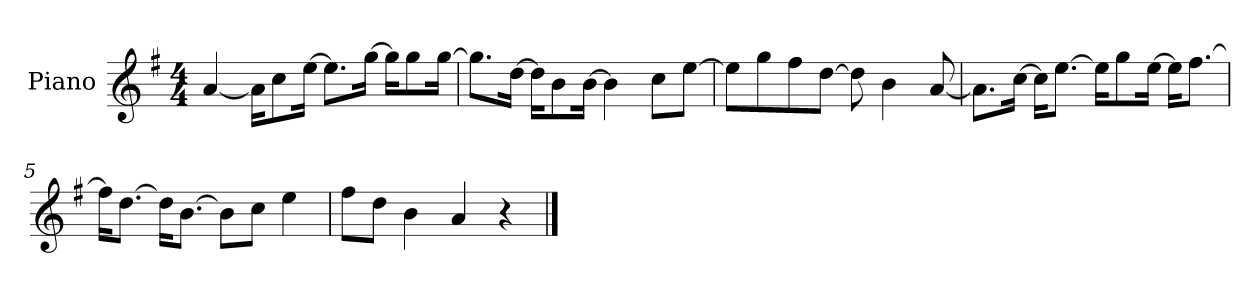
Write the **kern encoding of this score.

**kern
*part1
*staff1
*I"Piano
*I'P-no
*clefG2
*k[f#]
*M4/4
*MM90
=1
[4a/
16a\KL]
8cc\
[16ee\Jk
8.ee\L]
[16gg\Jk
16gg\KL]
8gg\
[16gg\Jk
=2
8.gg\L]
[16dd\Jk
16dd\KL]
8b\
[16b\Jk
4b\]
8cc\L
[8ee\J
=3
8ee\L]
8gg\
8ff#\
[8dd\J
8dd\]
4b\
[8a/
=4
8.a\L]
[16cc\Jk
16cc\KL]
[8.ee\J
16ee\KL]
8gg\
[16ee\Jk
16ee\KL]
[8.ff#\J
!!LO:LB:g=z
=5
16ff#\KL]
[8.dd\J
16dd\KL]
[8.b\J
8b\L]
8cc\J
4ee\
=6
8ff#\L
8dd\J
4b\
4a/
4r
==
*-
